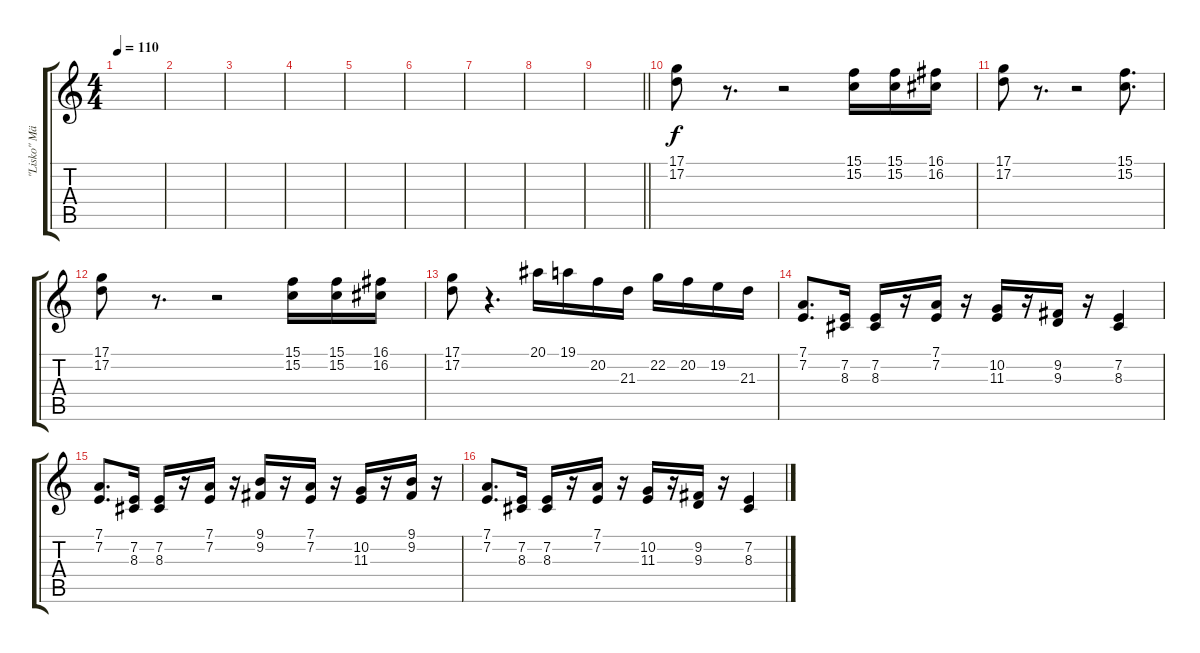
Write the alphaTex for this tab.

\track ("\"Lisko\" Mäkinen" "\"Lisko\" Mä") {instrument accordion}
\staff {score tabs}
\tuning (D4 A3 F3 C3 G2 D2) {hide}
\ts (4 4)
\tempo 110
\clef g2
\ks c
|
|
|
|
|
|
|
|
\barLineRight lightlight
|
\section ("" "")
(17.1 17.2).8 r.8{d} r.2 (15.1 15.2).16 (15.1 15.2).16 (16.1 16.2).16 |
(17.1 17.2).8 r.8{d} r.2 (15.1 15.2).8{d} |
(17.1 17.2).8 r.8{d} r.2 (15.1 15.2).16 (15.1 15.2).16 (16.1 16.2).16 |
(17.1 17.2).8 r.4{d} 20.1.16 19.1.16 20.2.16 21.3.16 22.2.16 20.2.16 19.2.16 21.3.16 |
(7.1 7.2).8{d} (7.2 8.3).16 (7.2 8.3).16 r.16 (7.1 7.2).16 r.16 (10.2 11.3).16 r.16 (9.2 9.3).16 r.16 (7.2 8.3).4 |
(7.1 7.2).8{d} (7.2 8.3).16 (7.2 8.3).16 r.16 (7.1 7.2).16 r.16 (9.1 9.2).16 r.16 (7.1 7.2).16 r.16 (10.2 11.3).16 r.16 (9.1 9.2).16 r.16 |
(7.1 7.2).8{d} (7.2 8.3).16 (7.2 8.3).16 r.16 (7.1 7.2).16 r.16 (10.2 11.3).16 r.16 (9.2 9.3).16 r.16 (7.2 8.3).4
